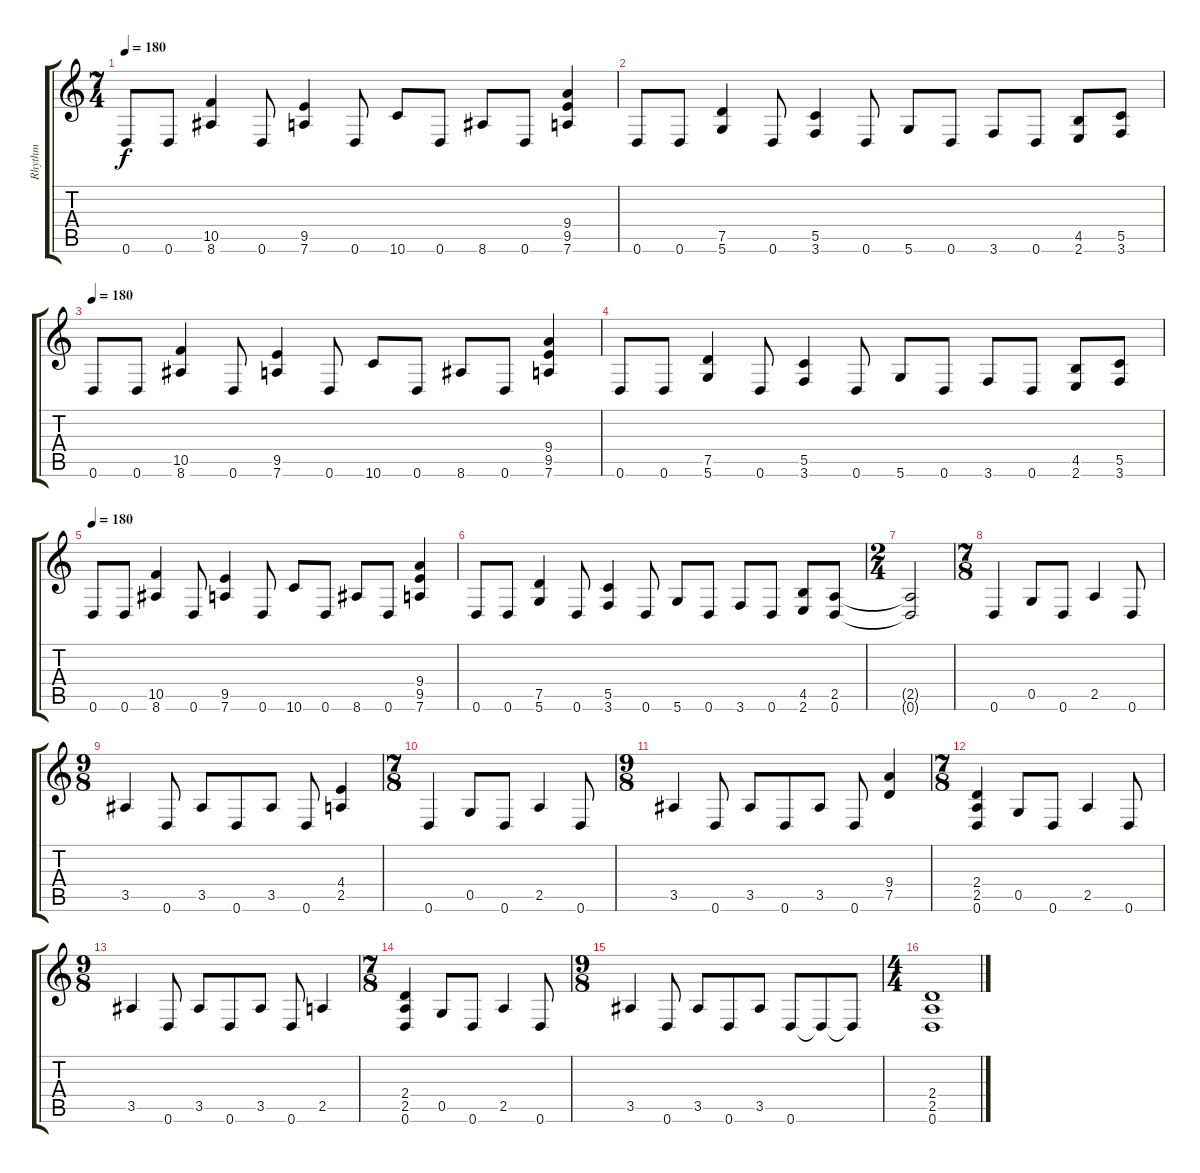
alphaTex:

\track ("Rhythm" "Rhythm") {instrument distortionguitar}
\staff {score tabs}
\tuning (D4 A3 F3 C3 G2 D2) {hide}
\ts (7 4)
\tempo 180
\clef g2
\ks c
0.6.8{dy f balance 3} 0.6.8 (10.5 8.6).4 0.6.8 (9.5 7.6).4 0.6.8 10.6.8 0.6.8 8.6.8 0.6.8 (9.4 9.5 7.6).4 |
0.6.8 0.6.8 (7.5 5.6).4 0.6.8 (5.5 3.6).4 0.6.8 5.6.8 0.6.8 3.6.8 0.6.8 (4.5 2.6).8 (5.5 3.6).8 |
\tempo 200
\tempo 180
0.6.8{balance 3} 0.6.8 (10.5 8.6).4 0.6.8 (9.5 7.6).4 0.6.8 10.6.8 0.6.8 8.6.8 0.6.8 (9.4 9.5 7.6).4 |
0.6.8 0.6.8 (7.5 5.6).4 0.6.8 (5.5 3.6).4 0.6.8 5.6.8 0.6.8 3.6.8 0.6.8 (4.5 2.6).8 (5.5 3.6).8 |
\tempo 180
0.6.8{balance 3} 0.6.8 (10.5 8.6).4 0.6.8 (9.5 7.6).4 0.6.8 10.6.8 0.6.8 8.6.8 0.6.8 (9.4 9.5 7.6).4 |
0.6.8 0.6.8 (7.5 5.6).4 0.6.8 (5.5 3.6).4 0.6.8 5.6.8 0.6.8 3.6.8 0.6.8 (4.5 2.6).8 (2.5 0.6).8 |
\ts (2 4)
(2.5{t} 0.6{t}).2 |
\ts (7 8)
0.6.4{balance 13} 0.5.8 0.6.8 2.5.4 0.6.8 |
\ts (9 8)
3.5.4 0.6.8 3.5.8 0.6.8 3.5.8 0.6.8 (4.4 2.5).4 |
\ts (7 8)
0.6.4 0.5.8 0.6.8 2.5.4 0.6.8 |
\ts (9 8)
3.5.4 0.6.8 3.5.8 0.6.8 3.5.8 0.6.8 (9.4 7.5).4 |
\ts (7 8)
(2.4 2.5 0.6).4 0.5.8 0.6.8 2.5.4 0.6.8 |
\ts (9 8)
3.5.4 0.6.8 3.5.8 0.6.8 3.5.8 0.6.8 2.5.4 |
\ts (7 8)
(2.4 2.5 0.6).4 0.5.8 0.6.8 2.5.4 0.6.8 |
\ts (9 8)
3.5.4 0.6.8 3.5.8 0.6.8 3.5.8 0.6.8 0.6{t}.8 0.6{t}.8 |
\ts (4 4)
(2.4 2.5 0.6).1
